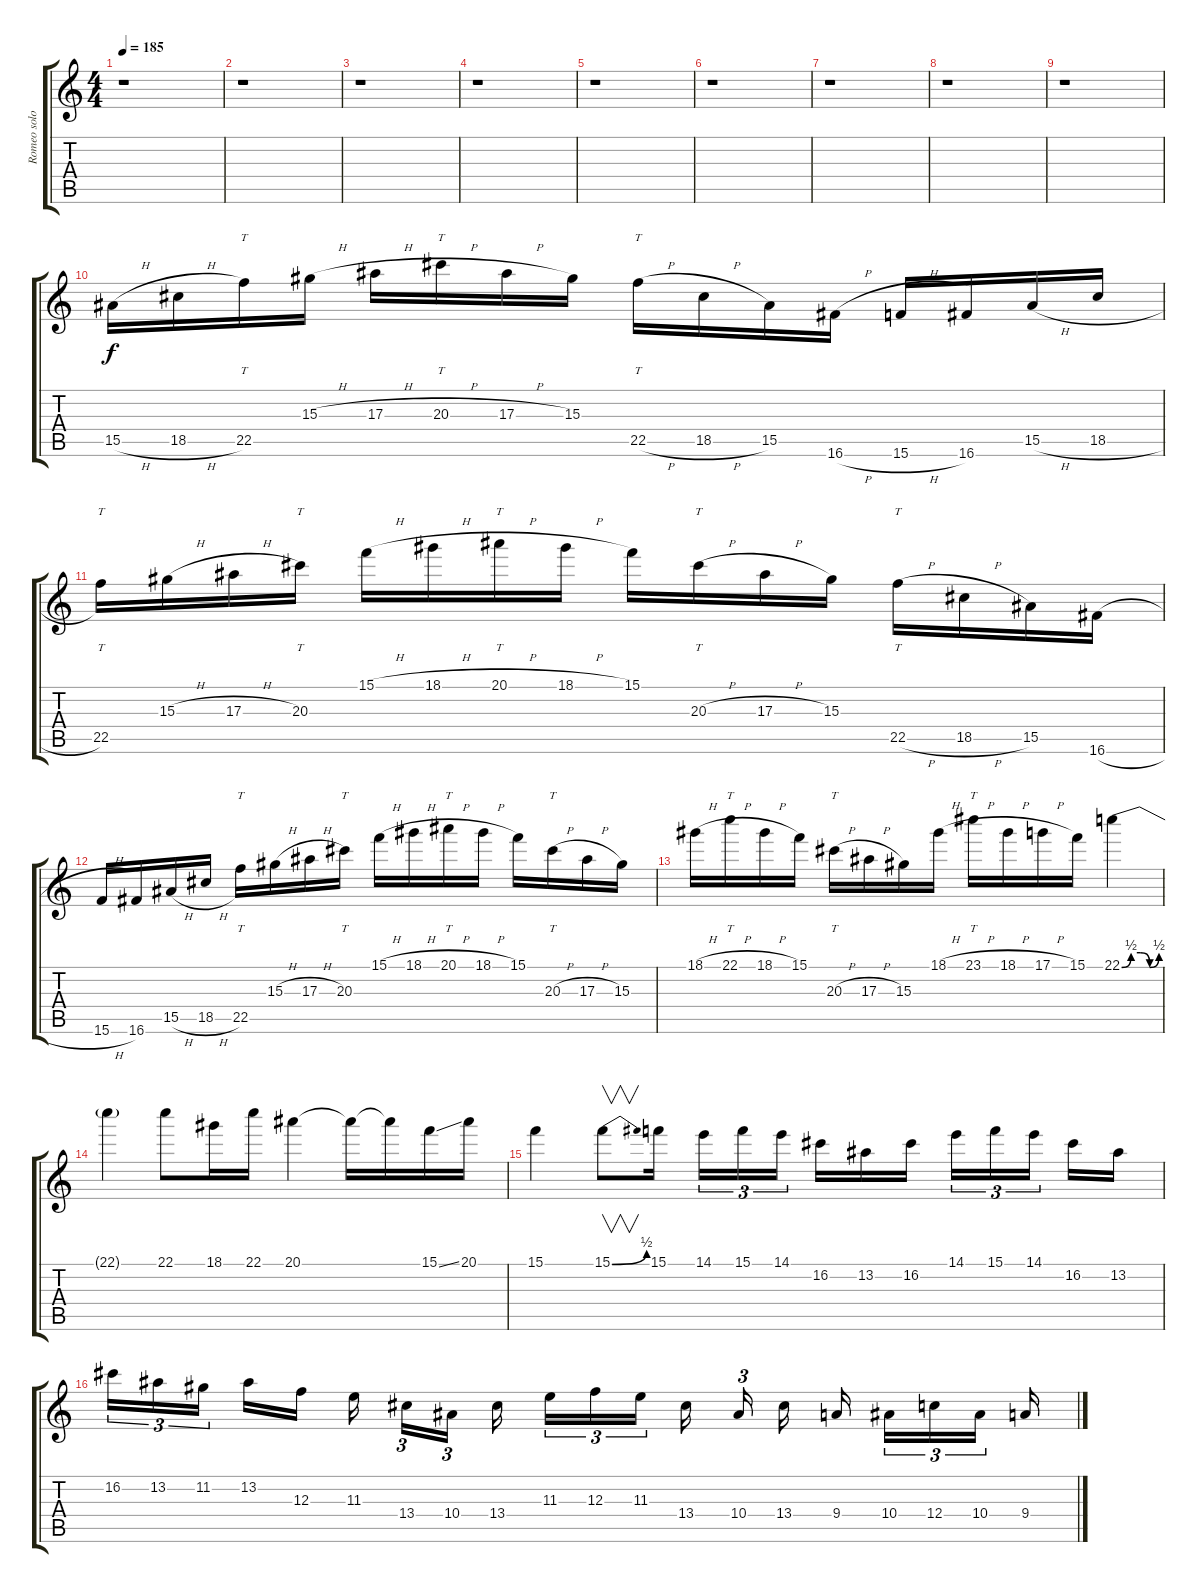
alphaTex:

\track ("Romeo solos" "Romeo solo") {instrument distortionguitar}
\staff {score tabs}
\tuning (D4 A3 F3 C3 G2 D2) {hide}
\ts (4 4)
\tempo 185
\clef g2
\ks c
r.1{dy f} |
r.1 |
r.1 |
r.1 |
r.1 |
r.1 |
r.1 |
r.1 |
r.1 |
15.5{h}.16 18.5{h}.16 22.5.16{tt} 15.3{h}.16 17.3{h}.16 20.3{h}.16{tt} 17.3{h}.16 15.3.16 22.5{h}.16{tt} 18.5{h}.16 15.5.16 16.6{h}.16 15.6{h}.16 16.6.16 15.5{h}.16 18.5{h}.16 |
22.5.16{tt} 15.3{h}.16 17.3{h}.16 20.3.16{tt} 15.1{h}.16 18.1{h}.16 20.1{h}.16{tt} 18.1{h}.16 15.1.16 20.3{h}.16{tt} 17.3{h}.16 15.3.16 22.5{h}.16{tt} 18.5{h}.16 15.5.16 16.6{h}.16 |
15.6{h}.16 16.6.16 15.5{h}.16 18.5{h}.16 22.5.16{tt} 15.3{h}.16 17.3{h}.16 20.3.16{tt} 15.1{h}.16 18.1{h}.16 20.1{h}.16{tt} 18.1{h}.16 15.1.16 20.3{h}.16{tt} 17.3{h}.16 15.3.16 |
18.1{h}.16 22.1{h}.16{tt} 18.1{h}.16 15.1.16 20.3{h}.16{tt} 17.3{h}.16 15.3.16 18.1{h}.16 23.1{h}.16{tt} 18.1{h}.16 17.1{h}.16 15.1.16 22.1{be (custom 0 0 15 2 30 2 45 0 60 2)}.4 |
22.1{t}.4 22.1.8 18.1.16 22.1.16 20.1.4 20.1{t}.16 20.1{t}.16 15.1{ss}.16 20.1.16 |
15.1.4 15.1{be (bend 0 0 60 2)}.8{v} 15.1.16 14.1.16{tu (3 2)} 15.1.16{tu (3 2)} 14.1.16{tu (3 2)} 16.2.16 13.2.16 16.2.16 14.1.16{tu (3 2)} 15.1.16{tu (3 2)} 14.1.16{tu (3 2)} 16.2.16 13.2.16 |
16.2.16{tu (3 2)} 13.2.16{tu (3 2)} 11.2.16{tu (3 2)} 13.2.16 12.3.16 11.3.16 13.4.16{tu (3 2)} 10.4.16{tu (3 2)} 13.4.16 11.3.16{tu (3 2)} 12.3.16{tu (3 2)} 11.3.16{tu (3 2)} 13.4.16 10.4.16{tu (3 2)} 13.4.16 9.4.16 10.4.16{tu (3 2)} 12.4.16{tu (3 2)} 10.4.16{tu (3 2)} 9.4.16
